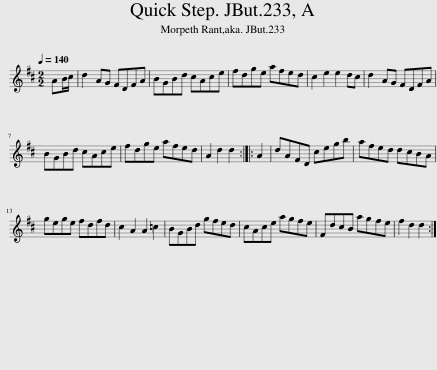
X:1
L:1/8
Q:1/4=140
M:2/2
I:linebreak $
K:D
V:1 treble
V:1
 AB/c/ | d2 AG FDFA | BGBd cAce | fdge afed | c2 e2 e2 dc | %5
 d2 AG FDFA |$ BGBd cAce | fdge afed | A2 d2 d2 :: A2 | %10
 dAFD cegb | afed dcBA |$ gege fdfd | c2 A2 A2 =c2 | BGBd gfed | %15
 cAce agfe | FdcB agfe | f2 d2 d2 :| %18
